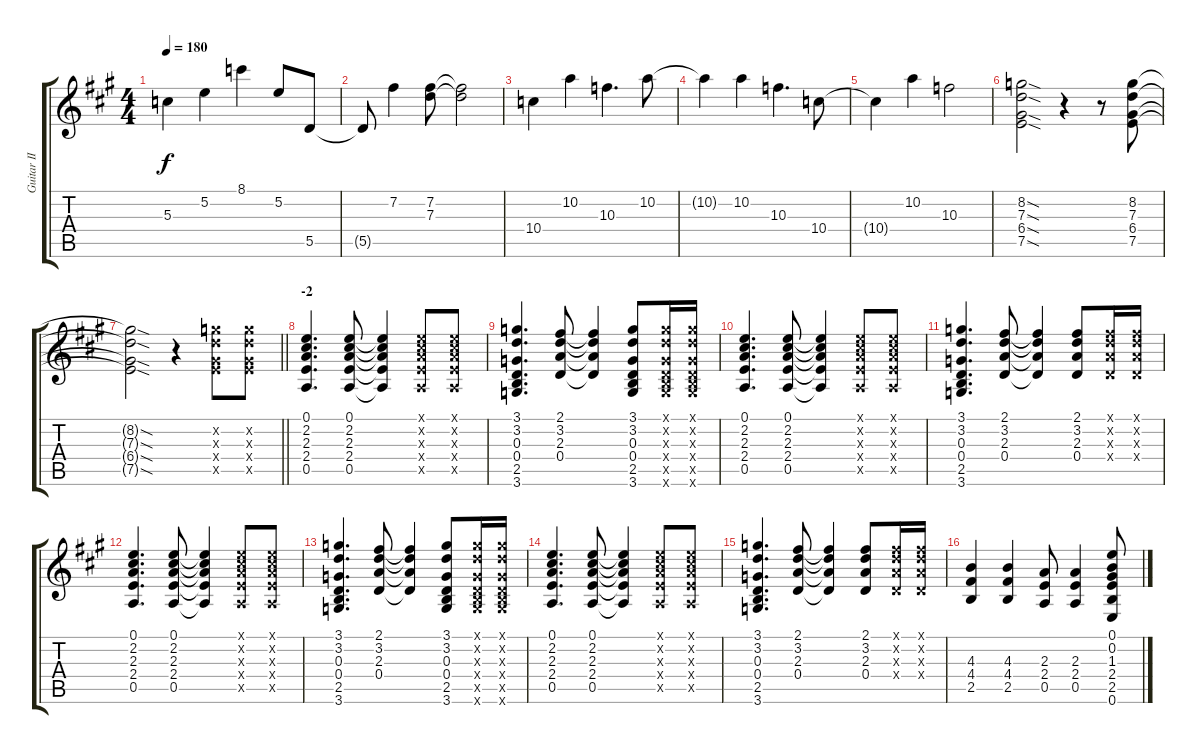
\track ("Guitar II" "Guitar II") {instrument overdrivenguitar}
\staff {score tabs}
\tuning (E4 B3 G3 D3 A2 E2) {hide}
\ts (4 4)
\tempo 180
\clef g2
\ks a
5.3{t}.4{dy f} 5.2.4 8.1.4 5.2.8 5.5.8 |
5.5{t}.8 7.2.4 (7.2 7.3).8 (7.2{t} 7.3{t}).2 |
10.4.4 10.2.4 10.3.4{d} 10.2.8 |
10.2{t}.4 10.2.4 10.3.4{d} 10.4.8 |
10.4{t}.4 10.2.4 10.3.2 |
(8.2{sod} 7.3{sod} 6.4{sod} 7.5{sod}).2 r.4 r.8 (8.2 7.3 6.4 7.5).8 |
\barLineRight lightlight
(8.2{sod t} 7.3{sod t} 6.4{sod t} 7.5{sod t}).2 r.4 (8.2{x} 7.3{x} 6.4{x} 7.5{x}).8 (8.2{x} 7.3{x} 6.4{x} 7.5{x}).8 |
\section ("" "-2")
(0.1 2.2 2.3 2.4 0.5).4{d} (0.1 2.2 2.3 2.4 0.5).8 (0.1{t} 2.2{t} 2.3{t} 2.4{t} 0.5{t}).4 (0.1{x} 2.2{x} 2.3{x} 2.4{x} 0.5{x}).8 (0.1{x} 2.2{x} 2.3{x} 2.4{x} 0.5{x}).8 |
(3.1 3.2 0.3 0.4 2.5 3.6).4{d} (2.1 3.2 2.3 0.4).8 (2.1{t} 3.2{t} 2.3{t} 0.4{t}).4 (3.1 3.2 0.3 0.4 2.5 3.6).8 (3.1{x} 3.2{x} 0.3{x} 0.4{x} 2.5{x} 3.6{x}).16 (3.1{x} 3.2{x} 0.3{x} 0.4{x} 2.5{x} 3.6{x}).16 |
(0.1 2.2 2.3 2.4 0.5).4{d} (0.1 2.2 2.3 2.4 0.5).8 (0.1{t} 2.2{t} 2.3{t} 2.4{t} 0.5{t}).4 (0.1{x} 2.2{x} 2.3{x} 2.4{x} 0.5{x}).8 (0.1{x} 2.2{x} 2.3{x} 2.4{x} 0.5{x}).8 |
(3.1 3.2 0.3 0.4 2.5 3.6).4{d} (2.1 3.2 2.3 0.4).8 (2.1{t} 3.2{t} 2.3{t} 0.4{t}).4 (2.1 3.2 2.3 0.4).8 (2.1{x} 3.2{x} 2.3{x} 0.4{x}).16 (2.1{x} 3.2{x} 2.3{x} 0.4{x}).16 |
(0.1 2.2 2.3 2.4 0.5).4{d} (0.1 2.2 2.3 2.4 0.5).8 (0.1{t} 2.2{t} 2.3{t} 2.4{t} 0.5{t}).4 (0.1{x} 2.2{x} 2.3{x} 2.4{x} 0.5{x}).8 (0.1{x} 2.2{x} 2.3{x} 2.4{x} 0.5{x}).8 |
(3.1 3.2 0.3 0.4 2.5 3.6).4{d} (2.1 3.2 2.3 0.4).8 (2.1{t} 3.2{t} 2.3{t} 0.4{t}).4 (3.1 3.2 0.3 0.4 2.5 3.6).8 (3.1{x} 3.2{x} 0.3{x} 0.4{x} 2.5{x} 3.6{x}).16 (3.1{x} 3.2{x} 0.3{x} 0.4{x} 2.5{x} 3.6{x}).16 |
(0.1 2.2 2.3 2.4 0.5).4{d} (0.1 2.2 2.3 2.4 0.5).8 (0.1{t} 2.2{t} 2.3{t} 2.4{t} 0.5{t}).4 (0.1{x} 2.2{x} 2.3{x} 2.4{x} 0.5{x}).8 (0.1{x} 2.2{x} 2.3{x} 2.4{x} 0.5{x}).8 |
(3.1 3.2 0.3 0.4 2.5 3.6).4{d} (2.1 3.2 2.3 0.4).8 (2.1{t} 3.2{t} 2.3{t} 0.4{t}).4 (2.1 3.2 2.3 0.4).8 (2.1{x} 3.2{x} 2.3{x} 0.4{x}).16 (2.1{x} 3.2{x} 2.3{x} 0.4{x}).16 |
(4.3 4.4 2.5).4 (4.3 4.4 2.5).4 (2.3 2.4 0.5).8 (2.3 2.4 0.5).4 (0.1 0.2 1.3 2.4 2.5 0.6).8
